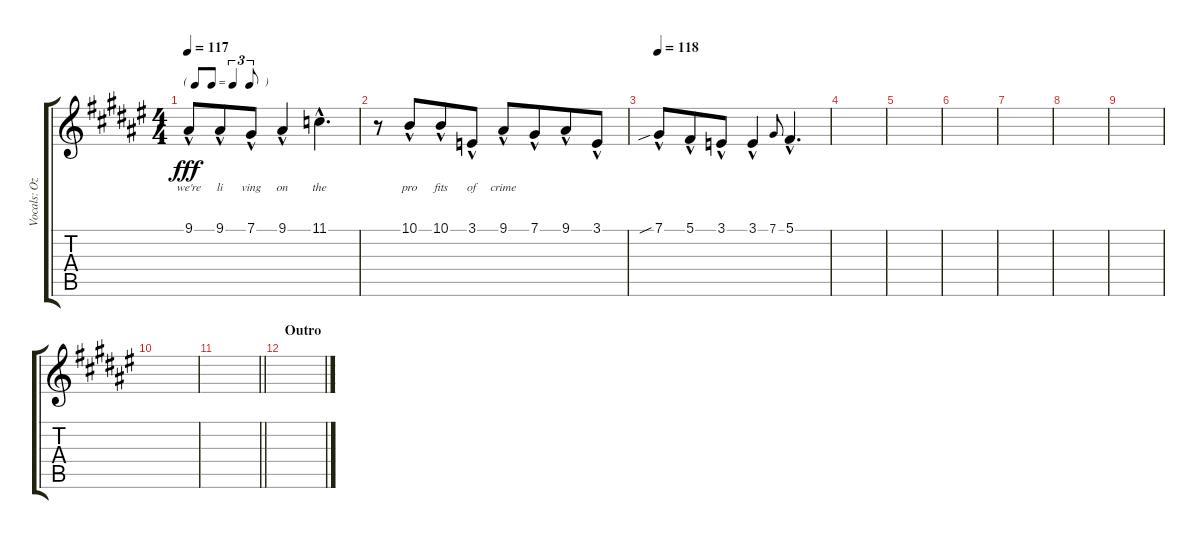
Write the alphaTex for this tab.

\track ("Vocals: Ozzy" "Vocals: Oz") {instrument lead2sawtooth}
\staff {score tabs}
\tuning (Db4 Ab3 E3 B2 Gb2 Db2) {hide}
\ts (4 4)
\tf triplet8th
\tempo 117
\clef g2
\ks f#
9.1{hac}.8{lyrics (0 "we're") lyrics (1 "") lyrics (2 "") lyrics (3 "") lyrics (4 "") dy fff} 9.1{hac}.8{lyrics (0 "li") lyrics (1 "") lyrics (2 "") lyrics (3 "") lyrics (4 "") beam merge} 7.1{hac}.8{lyrics (0 "ving") lyrics (1 "") lyrics (2 "") lyrics (3 "") lyrics (4 "")} 9.1{hac}.4{lyrics (0 "on") lyrics (1 "") lyrics (2 "") lyrics (3 "") lyrics (4 "")} 11.1{hac}.4{d lyrics (0 "the") lyrics (1 "") lyrics (2 "") lyrics (3 "") lyrics (4 "")} |
r.8 10.1{hac}.8{lyrics (0 "pro") lyrics (1 "") lyrics (2 "") lyrics (3 "") lyrics (4 "") beam merge} 10.1{hac}.8{lyrics (0 "fits") lyrics (1 "") lyrics (2 "") lyrics (3 "") lyrics (4 "")} 3.1{hac}.8{lyrics (0 "of") lyrics (1 "") lyrics (2 "") lyrics (3 "") lyrics (4 "")} 9.1{hac}.8{lyrics (0 "crime") lyrics (1 "") lyrics (2 "") lyrics (3 "") lyrics (4 "")} 7.1{hac}.8{lyrics (0 "") lyrics (1 "") lyrics (2 "") lyrics (3 "") lyrics (4 "") beam merge} 9.1{hac}.8 3.1{hac}.8 |
\tempo 118
7.1{sib hac}.8 5.1{hac}.8{beam merge} 3.1{hac}.8 3.1{hac}.4 7.1.8{gr onbeat} 5.1{hac}.4{d} |
|
|
|
|
|
|
|
\barLineRight lightlight
|
\section ("" "Outro")
